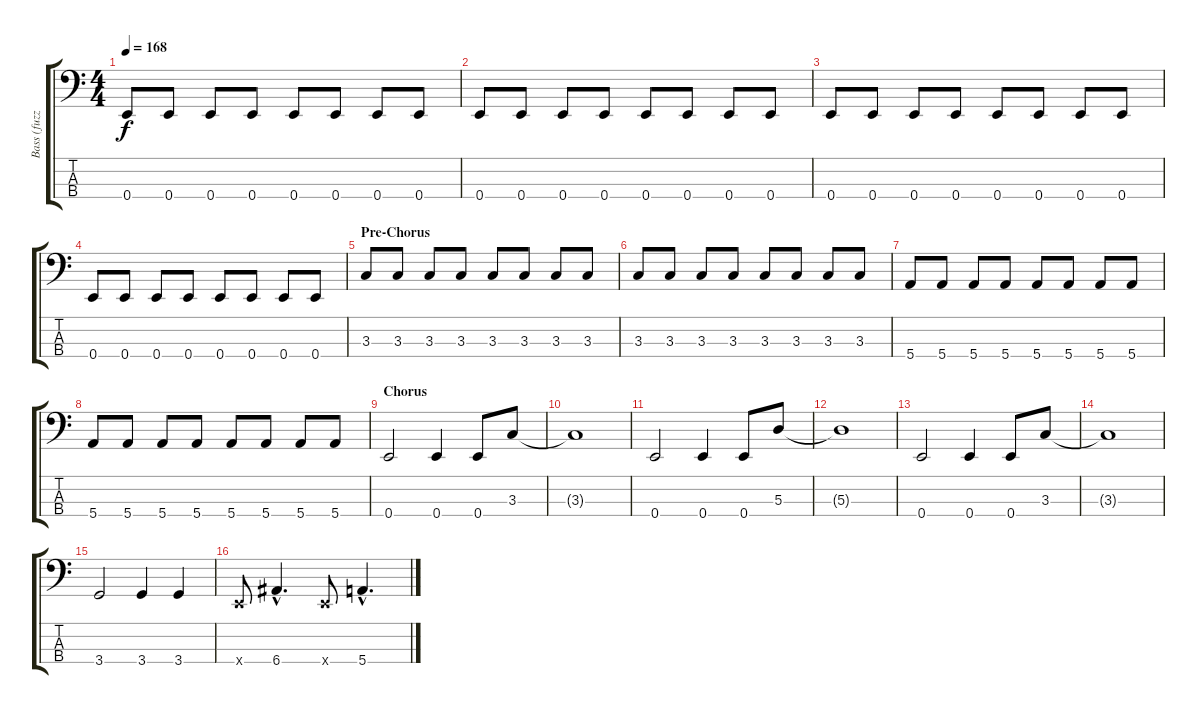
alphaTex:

\track ("Bass (fuzzy tone added in lead)" "Bass (fuzz") {instrument electricbasspick}
\staff {score tabs}
\tuning (G2 D2 A1 E1) {hide}
\ts (4 4)
\tempo 168
\clef f4
\ks c
0.4.8{dy f} 0.4.8 0.4.8 0.4.8 0.4.8 0.4.8 0.4.8 0.4.8 |
0.4.8 0.4.8 0.4.8 0.4.8 0.4.8 0.4.8 0.4.8 0.4.8 |
0.4.8 0.4.8 0.4.8 0.4.8 0.4.8 0.4.8 0.4.8 0.4.8 |
0.4.8 0.4.8 0.4.8 0.4.8 0.4.8 0.4.8 0.4.8 0.4.8 |
\section ("" "Pre-Chorus")
3.3.8 3.3.8 3.3.8 3.3.8 3.3.8 3.3.8 3.3.8 3.3.8 |
3.3.8 3.3.8 3.3.8 3.3.8 3.3.8 3.3.8 3.3.8 3.3.8 |
5.4.8 5.4.8 5.4.8 5.4.8 5.4.8 5.4.8 5.4.8 5.4.8 |
5.4.8 5.4.8 5.4.8 5.4.8 5.4.8 5.4.8 5.4.8 5.4.8 |
\section ("" "Chorus")
0.4.2 0.4.4 0.4.8 3.3.8 |
3.3{t}.1 |
0.4.2 0.4.4 0.4.8 5.3.8 |
5.3{t}.1 |
0.4.2 0.4.4 0.4.8 3.3.8 |
3.3{t}.1 |
3.4.2 3.4.4 3.4.4 |
0.4{x}.8 6.4{hac}.4{d} 0.4{x}.8 5.4{hac}.4{d}
